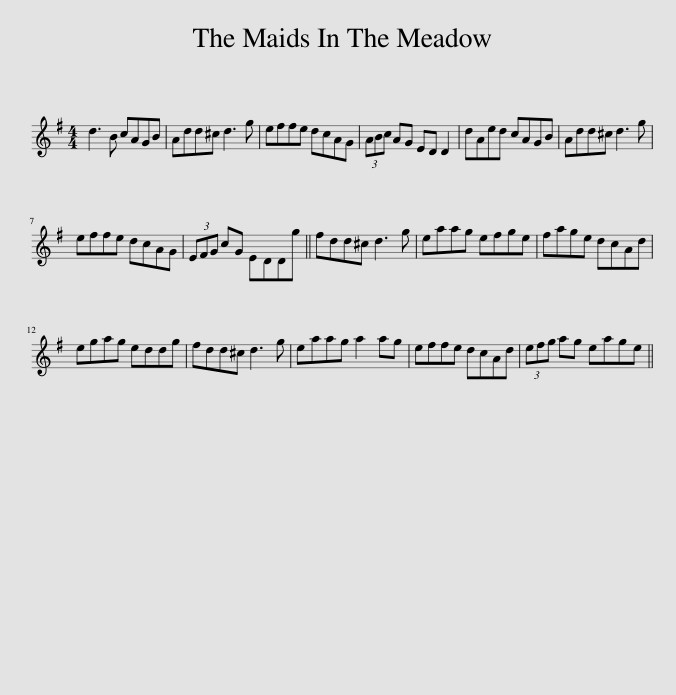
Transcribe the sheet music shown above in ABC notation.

X:1
L:1/8
M:4/4
I:linebreak $
K:G
V:1 treble
V:1
 d3 B cAGB | Add^c d3 g | effe dcAG | (3ABc AG ED D2 | dAed cAGB | %5
 Add^c d3 g |$ effe dcAG | (3EFG cG EDDg || fdd^c d3 g | eaag efge | %10
 fage dcAd |$ egag eddg | fdd^c d3 g | eaag a2 ag | effe dcAd | %15
 (3efg ag eage || %16
